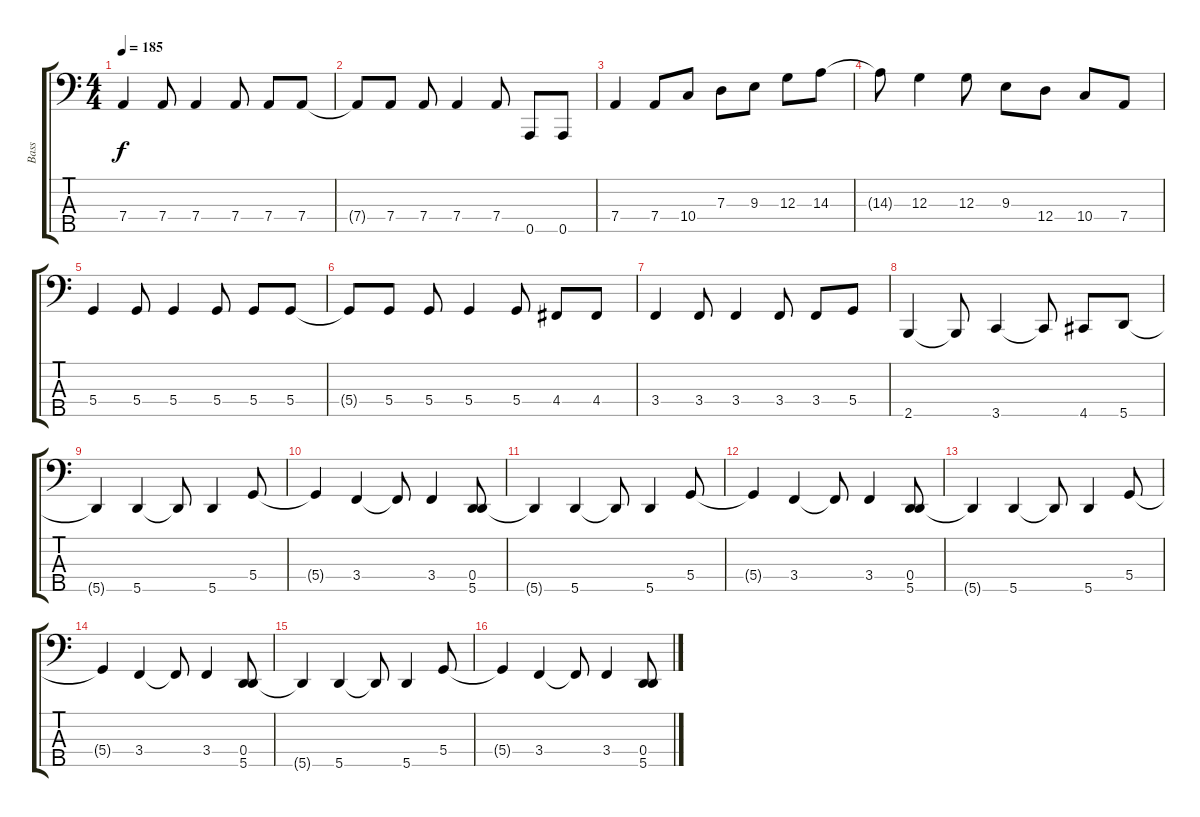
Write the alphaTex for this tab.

\track ("Bass" "Bass") {instrument slapbass2}
\staff {score tabs}
\tuning (F2 C2 G1 D1 A0) {hide}
\ts (4 4)
\tempo 185
\clef f4
\ks c
7.4.4{dy f} 7.4.8 7.4.4 7.4.8 7.4.8 7.4.8 |
7.4{t}.8 7.4.8 7.4.8 7.4.4 7.4.8 0.5.8 0.5.8 |
7.4.4 7.4.8 10.4.8 7.3.8 9.3.8 12.3.8 14.3.8 |
14.3{t}.8 12.3.4 12.3.8 9.3.8 12.4.8 10.4.8 7.4.8 |
5.4.4 5.4.8 5.4.4 5.4.8 5.4.8 5.4.8 |
5.4{t}.8 5.4.8 5.4.8 5.4.4 5.4.8 4.4.8 4.4.8 |
3.4.4 3.4.8 3.4.4 3.4.8 3.4.8 5.4.8 |
2.5.4 2.5{t}.8 3.5.4 3.5{t}.8 4.5.8 5.5.8 |
5.5{t}.4 5.5.4 5.5{t}.8 5.5.4 5.4.8 |
5.4{t}.4 3.4.4 3.4{t}.8 3.4.4 (0.4 5.5).8 |
5.5{t}.4 5.5.4 5.5{t}.8 5.5.4 5.4.8 |
5.4{t}.4 3.4.4 3.4{t}.8 3.4.4 (0.4 5.5).8 |
5.5{t}.4 5.5.4 5.5{t}.8 5.5.4 5.4.8 |
5.4{t}.4 3.4.4 3.4{t}.8 3.4.4 (0.4 5.5).8 |
5.5{t}.4 5.5.4 5.5{t}.8 5.5.4 5.4.8 |
5.4{t}.4 3.4.4 3.4{t}.8 3.4.4 (0.4 5.5).8
